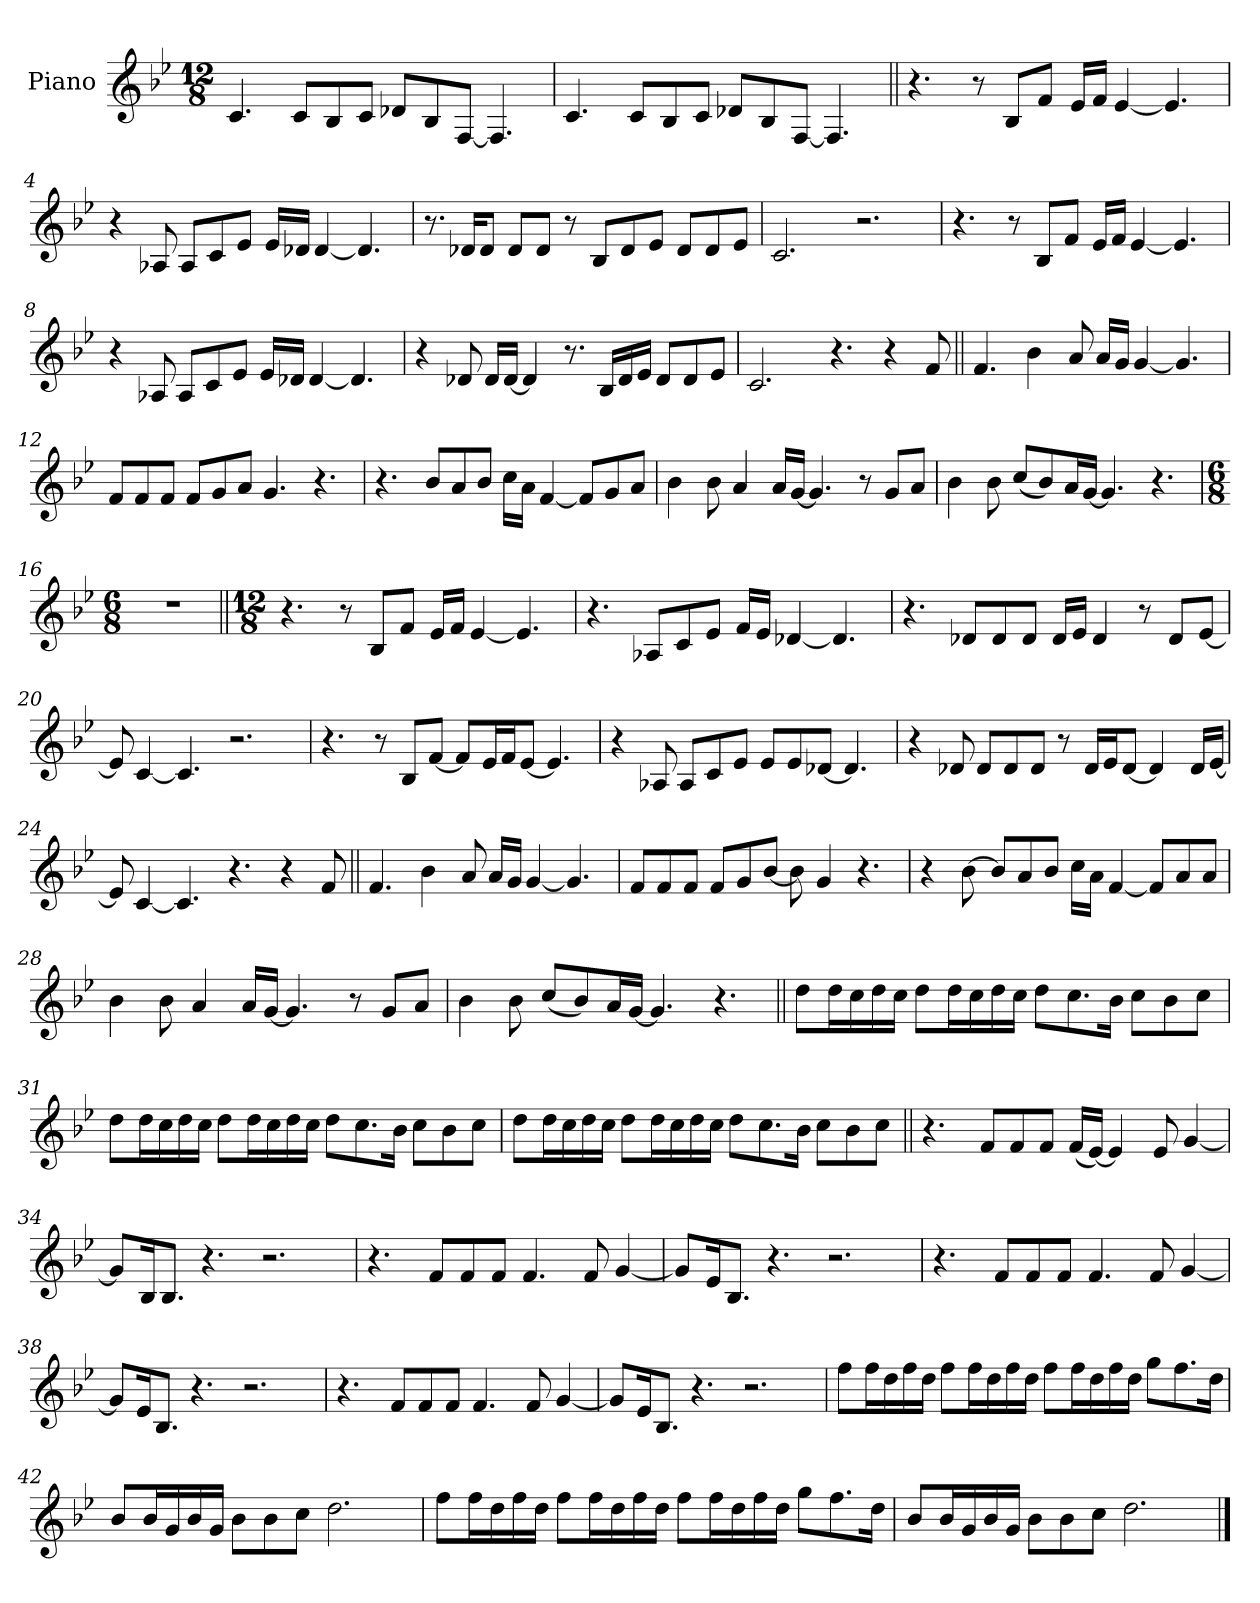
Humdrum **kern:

**kern
*part1
*staff1
*I"Piano
*I'Pno.
*clefG2
*k[b-e-]
*M12/8
*MM90
=1
4.c!
8c!L
8B-!
8c!J
8d-X!L
8B-!
[8F!J
4.F!]
=2
4.c!
8c!L
8B-!
8c!J
8d-X!L
8B-!
[8F!J
4.F!]
=3||
4.r
8r
8B-L
8fJ
16e-LL
16fJJ
[4e-
4.e-]
=4
4r
8A-X
8A-L
8c
8e-J
16e-LL
16d-XJJ
[4d-
4.d-]
=5
8.r
16d-XKL
8d-J
8d-L
8d-J
8r
8B-L
8d-
8e-J
8d-L
8d-
8e-J
=6
2.c
2.r
=7
4.r
8r
8B-L
8fJ
16e-LL
16fJJ
[4e-
4.e-]
=8
4r
8A-X
8A-L
8c
8e-J
16e-LL
16d-XJJ
[4d-
4.d-]
=9
4r
8d-X
16d-LL
[16d-JJ
4d-]
8.r
16B-LL
16d-
16e-JJ
8d-L
8d-
8e-J
=10
2.c
4.r
4r
8f
=11||
4.f
4b-
8a
16aLL
16gJJ
[4g
4.g]
=12
8fL
8f
8fJ
8fL
8g
8aJ
4.g
4.r
=13
4.r
8b-L
8a
8b-J
16ccLL
16aJJ
[4f
8fL]
8g
8aJ
=14
4b-
8b-
4a
16aLL
[16gJJ
4.g]
8r
8gL
8aJ
=15
4b-
8b-
(8ccL
8b-)
16aL
[16gJJ
4.g]
4.r
=16
*M6/8
2.r
=17||
*M12/8
4.r
8r
8B-L
8fJ
16e-LL
16fJJ
[4e-
4.e-]
=18
4.r
8A-XL
8c
8e-J
16fLL
16e-JJ
[4d-X
4.d-]
=19
4.r
8d-XL
8d-
8d-J
16d-LL
16e-JJ
4d-
8r
8d-L
[8e-J
=20
8e-]
[4c
4.c]
2.r
=21
4.r
8r
8B-L
[8fJ
8fL]
16e-L
16fJ
[8e-J
4.e-]
=22
4r
8A-X
8A-L
8c
8e-J
8e-L
8e-
[8d-XJ
4.d-]
=23
4r
8d-X
8d-L
8d-
8d-J
8r
16d-LL
16e-J
[8d-J
4d-]
16d-LL
[16e-JJ
=24
8e-]
[4c
4.c]
4.r
4r
8f
=25||
4.f
4b-
8a
16aLL
16gJJ
[4g
4.g]
=26
8fL
8f
8fJ
8fL
8g
[8b-J
8b-]
4g
4.r
=27
4r
[8b-
8b-L]
8a
8b-J
16ccLL
16aJJ
[4f
8fL]
8a
8aJ
=28
4b-
8b-
4a
16aLL
[16gJJ
4.g]
8r
8gL
8aJ
=29
4b-
8b-
(8ccL
8b-)
16aL
[16gJJ
4.g]
4.r
=30||
8dd!L
16dd!L
16cc!
16dd!
16cc!JJ
8dd!L
16dd!L
16cc!
16dd!
16cc!JJ
8dd!L
8.cc!
16b-!Jk
8cc!L
8b-!
8cc!J
=31
8dd!L
16dd!L
16cc!
16dd!
16cc!JJ
8dd!L
16dd!L
16cc!
16dd!
16cc!JJ
8dd!L
8.cc!
16b-!Jk
8cc!L
8b-!
8cc!J
=32
8dd!L
16dd!L
16cc!
16dd!
16cc!JJ
8dd!L
16dd!L
16cc!
16dd!
16cc!JJ
8dd!L
8.cc!
16b-!Jk
8cc!L
8b-!
8cc!J
=33||
4.r
8fL
8f
8fJ
(16fLL
[16e-JJ)
4e-]
8e-
[4g
=34
8gL]
16B-K
8.B-J
4.r
2.r
=35
4.r
8fL
8f
8fJ
4.f
8f
[4g
=36
8gL]
16e-K
8.B-J
4.r
2.r
=37
4.r
8fL
8f
8fJ
4.f
8f
[4g
=38
8gL]
16e-K
8.B-J
4.r
2.r
=39
4.r
8fL
8f
8fJ
4.f
8f
[4g
=40
8gL]
16e-K
8.B-J
4.r
2.r
=41
8ff!L
16ff!L
16dd!
16ff!
16dd!JJ
8ff!L
16ff!L
16dd!
16ff!
16dd!JJ
8ff!L
16ff!L
16dd!
16ff!
16dd!JJ
8gg!L
8.ff!
16dd!Jk
=42
8b-!L
16b-!L
16g!
16b-!
16g!JJ
8b-!L
8b-!
8cc!J
2.dd!
=43
8ff!L
16ff!L
16dd!
16ff!
16dd!JJ
8ff!L
16ff!L
16dd!
16ff!
16dd!JJ
8ff!L
16ff!L
16dd!
16ff!
16dd!JJ
8gg!L
8.ff!
16dd!Jk
=44
8b-!L
16b-!L
16g!
16b-!
16g!JJ
8b-!L
8b-!
8cc!J
2.dd!
==
*-
